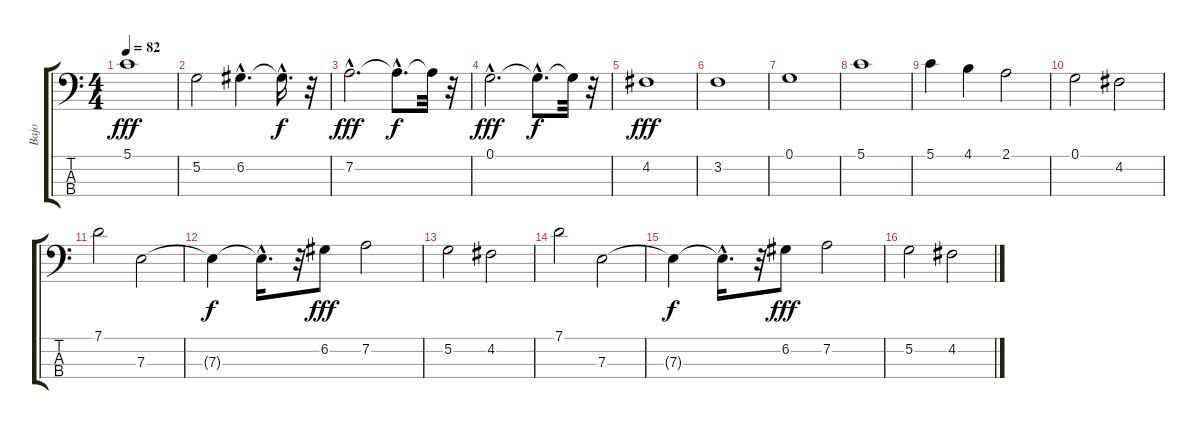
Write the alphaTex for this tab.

\track ("Bajo" "Bajo") {instrument electricbassfinger}
\staff {score tabs}
\tuning (G2 D2 A1 E1) {hide}
\ts (4 4)
\tempo 82
\clef f4
\ks c
5.1.1{dy fff} |
5.2.2 6.2{hac}.4{d} 6.2{hac t}.16{d dy f} r.32 |
7.2{hac}.2{d dy fff} 7.2{hac t}.8{d dy f} 7.2{t}.32 r.32 |
0.1{hac}.2{d dy fff} 0.1{hac t}.8{d dy f} 0.1{t}.32 r.32 |
4.2.1{dy fff} |
3.2.1 |
0.1.1 |
5.1.1 |
5.1.4 4.1.4 2.1.2 |
0.1.2 4.2.2 |
7.1.2 7.3.2 |
7.3{t}.4{dy f} 7.3{hac t}.16{d} r.32 6.2.8{dy fff} 7.2.2 |
5.2.2 4.2.2 |
7.1.2 7.3.2 |
7.3{t}.4{dy f} 7.3{hac t}.16{d} r.32 6.2.8{dy fff} 7.2.2 |
5.2.2 4.2.2
